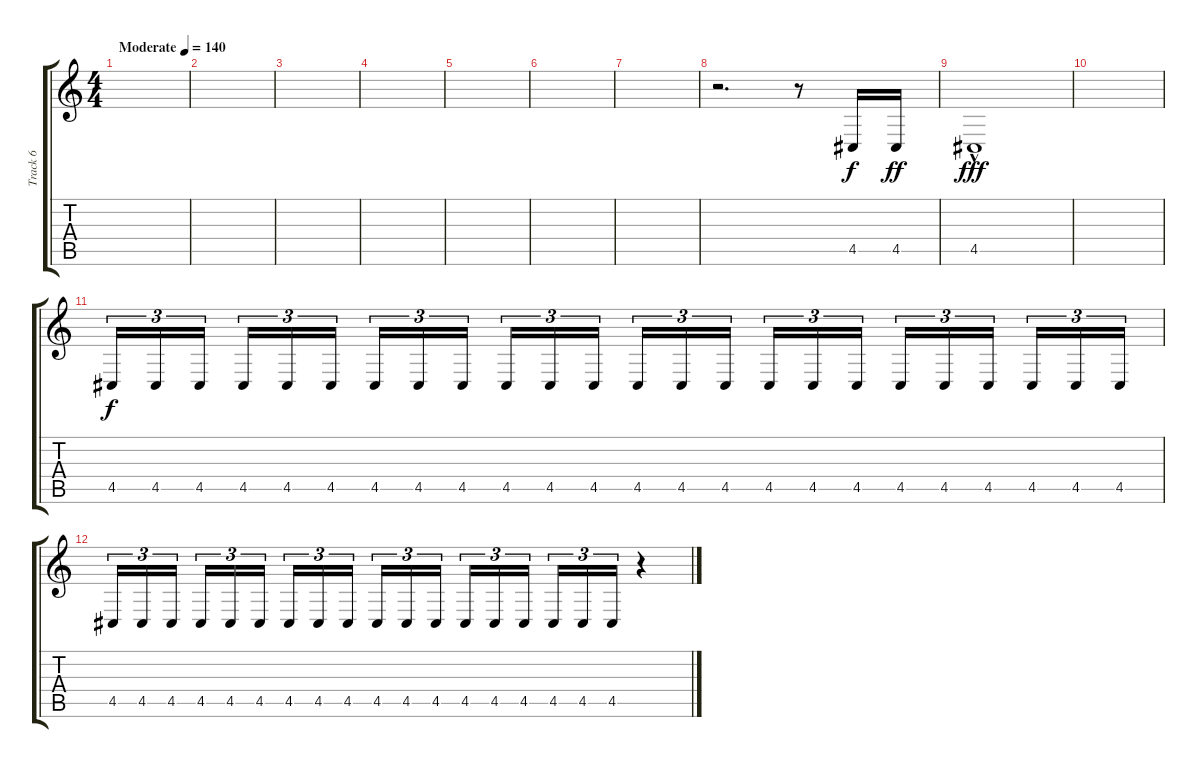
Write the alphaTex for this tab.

\track ("Track 6" "Track 6") {instrument timpani}
\staff {score tabs}
\tuning (E4 B3 G3 D3 A2 E2) {hide}
\ts (4 4)
\tempo (140 "Moderate")
\clef g2
\ks c
|
|
|
|
|
|
|
r.2{d} r.8 4.5.16 4.5.16{dy ff} |
4.5{hac}.1{dy fff} |
|
4.5.16{tu (3 2) dy f volume 16} 4.5.16{tu (3 2)} 4.5.16{tu (3 2) beam splitsecondary} 4.5.16{tu (3 2)} 4.5.16{tu (3 2)} 4.5.16{tu (3 2)} 4.5.16{tu (3 2)} 4.5.16{tu (3 2)} 4.5.16{tu (3 2) beam splitsecondary} 4.5.16{tu (3 2)} 4.5.16{tu (3 2)} 4.5.16{tu (3 2)} 4.5.16{tu (3 2)} 4.5.16{tu (3 2)} 4.5.16{tu (3 2) beam splitsecondary} 4.5.16{tu (3 2)} 4.5.16{tu (3 2)} 4.5.16{tu (3 2)} 4.5.16{tu (3 2)} 4.5.16{tu (3 2)} 4.5.16{tu (3 2) beam splitsecondary} 4.5.16{tu (3 2)} 4.5.16{tu (3 2)} 4.5.16{tu (3 2)} |
4.5.16{tu (3 2)} 4.5.16{tu (3 2)} 4.5.16{tu (3 2) beam splitsecondary} 4.5.16{tu (3 2)} 4.5.16{tu (3 2)} 4.5.16{tu (3 2)} 4.5.16{tu (3 2)} 4.5.16{tu (3 2)} 4.5.16{tu (3 2) beam splitsecondary} 4.5.16{tu (3 2)} 4.5.16{tu (3 2)} 4.5.16{tu (3 2)} 4.5.16{tu (3 2)} 4.5.16{tu (3 2)} 4.5.16{tu (3 2) beam splitsecondary} 4.5.16{tu (3 2)} 4.5.16{tu (3 2)} 4.5.16{tu (3 2)} r.4
